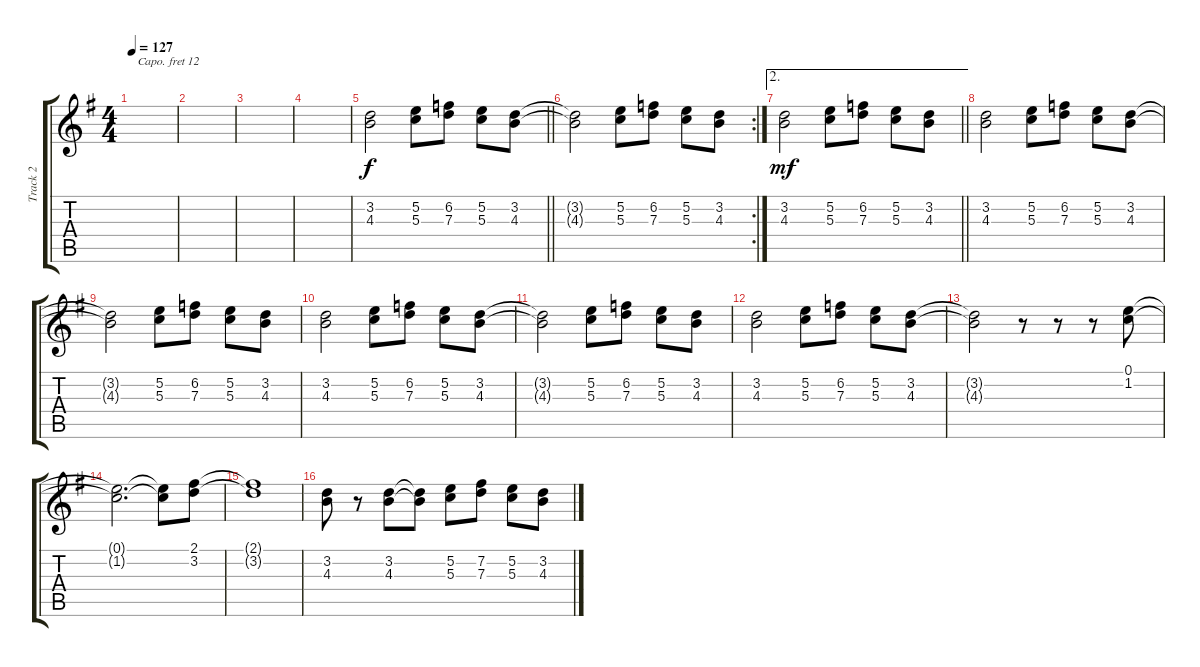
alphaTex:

\track ("Track 2" "Track 2") {instrument harmonica}
\staff {score tabs}
\capo 12
\tuning (E4 B3 G3 D3 A2 E2) {hide}
\ts (4 4)
\tempo 127
\clef g2
\ks g
|
|
|
|
\barLineRight lightlight
(3.2 4.3).2 (5.2 5.3).8 (6.2 7.3).8 (5.2 5.3).8 (3.2 4.3).8 |
\rc 2
(3.2{t} 4.3{t}).2 (5.2 5.3).8 (6.2 7.3).8 (5.2 5.3).8 (3.2 4.3).8 |
\ae 2
\barLineRight lightlight
(3.2 4.3).2{dy mf} (5.2 5.3).8 (6.2 7.3).8 (5.2 5.3).8 (3.2 4.3).8 |
(3.2 4.3).2 (5.2 5.3).8 (6.2 7.3).8 (5.2 5.3).8 (3.2 4.3).8 |
(3.2{t} 4.3{t}).2 (5.2 5.3).8 (6.2 7.3).8 (5.2 5.3).8 (3.2 4.3).8 |
(3.2 4.3).2 (5.2 5.3).8 (6.2 7.3).8 (5.2 5.3).8 (3.2 4.3).8 |
(3.2{t} 4.3{t}).2 (5.2 5.3).8 (6.2 7.3).8 (5.2 5.3).8 (3.2 4.3).8 |
(3.2 4.3).2 (5.2 5.3).8 (6.2 7.3).8 (5.2 5.3).8 (3.2 4.3).8 |
(3.2{t} 4.3{t}).2 r.8 r.8 r.8 (0.1 1.2).8 |
(0.1{t} 1.2{t}).2{d} (0.1{t} 1.2{t}).8 (2.1 3.2).8 |
(2.1{t} 3.2{t}).1 |
(3.2 4.3).8 r.8 (3.2 4.3).8 (3.2{t} 4.3{t}).8 (5.2 5.3).8 (7.2 7.3).8 (5.2 5.3).8 (3.2 4.3).8
